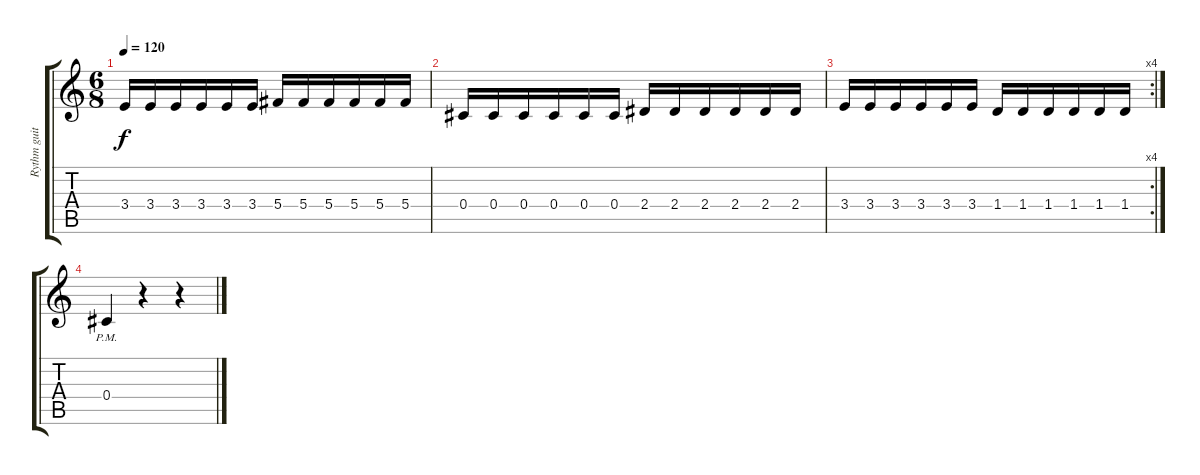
\track ("Rythm guitar" "Rythm guit") {instrument distortionguitar}
\staff {score tabs}
\tuning (Eb4 Bb3 Gb3 Db3 Ab2 Db2) {hide}
\ts (6 8)
\tempo 120
\clef g2
\ks c
3.4.16{dy f} 3.4.16 3.4.16 3.4.16 3.4.16 3.4.16 5.4.16 5.4.16 5.4.16 5.4.16 5.4.16 5.4.16 |
0.4.16 0.4.16 0.4.16 0.4.16 0.4.16 0.4.16 2.4.16 2.4.16 2.4.16 2.4.16 2.4.16 2.4.16 |
\rc 4
3.4.16 3.4.16 3.4.16 3.4.16 3.4.16 3.4.16 1.4.16 1.4.16 1.4.16 1.4.16 1.4.16 1.4.16 |
0.4{pm}.4 r.4 r.4
